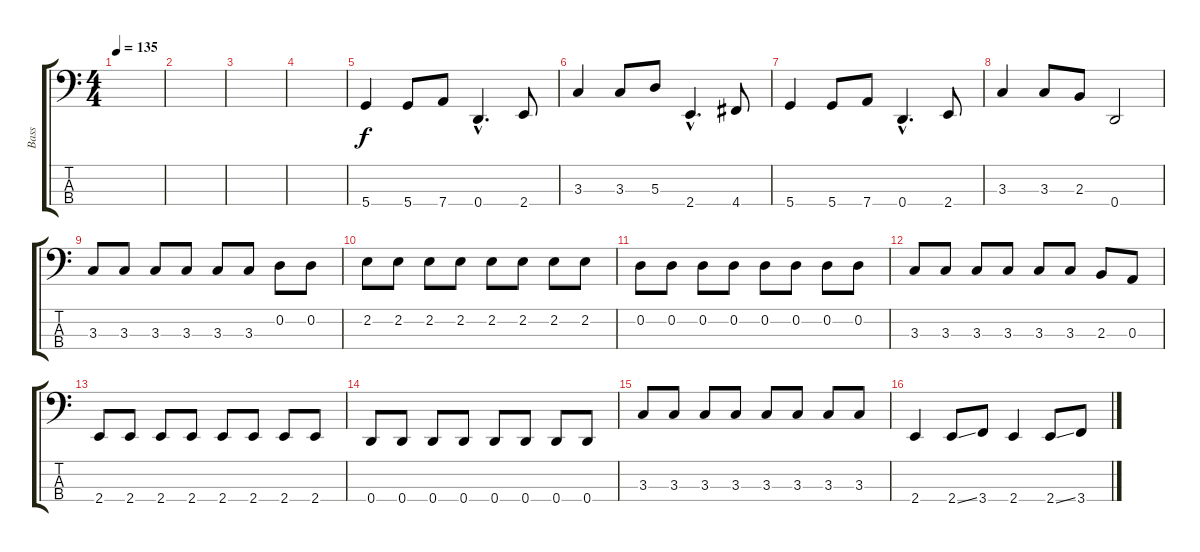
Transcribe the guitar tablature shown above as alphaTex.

\track ("Bass" "Bass") {instrument electricbassfinger}
\staff {score tabs}
\tuning (G2 D2 A1 D1) {hide}
\ts (4 4)
\tempo 135
\clef f4
\ks c
|
|
|
|
5.4.4 5.4.8 7.4.8 0.4{hac}.4{d} 2.4.8 |
3.3.4 3.3.8 5.3.8 2.4{hac}.4{d} 4.4.8 |
5.4.4 5.4.8 7.4.8 0.4{hac}.4{d} 2.4.8 |
3.3.4 3.3.8 2.3.8 0.4.2 |
3.3.8 3.3.8 3.3.8 3.3.8 3.3.8 3.3.8 0.2.8 0.2.8 |
2.2.8 2.2.8 2.2.8 2.2.8 2.2.8 2.2.8 2.2.8 2.2.8 |
0.2.8 0.2.8 0.2.8 0.2.8 0.2.8 0.2.8 0.2.8 0.2.8 |
3.3.8 3.3.8 3.3.8 3.3.8 3.3.8 3.3.8 2.3.8 0.3.8 |
2.4.8 2.4.8 2.4.8 2.4.8 2.4.8 2.4.8 2.4.8 2.4.8 |
0.4.8 0.4.8 0.4.8 0.4.8 0.4.8 0.4.8 0.4.8 0.4.8 |
3.3.8 3.3.8 3.3.8 3.3.8 3.3.8 3.3.8 3.3.8 3.3.8 |
2.4.4 2.4{ss}.8 3.4.8 2.4.4 2.4{ss}.8 3.4.8
